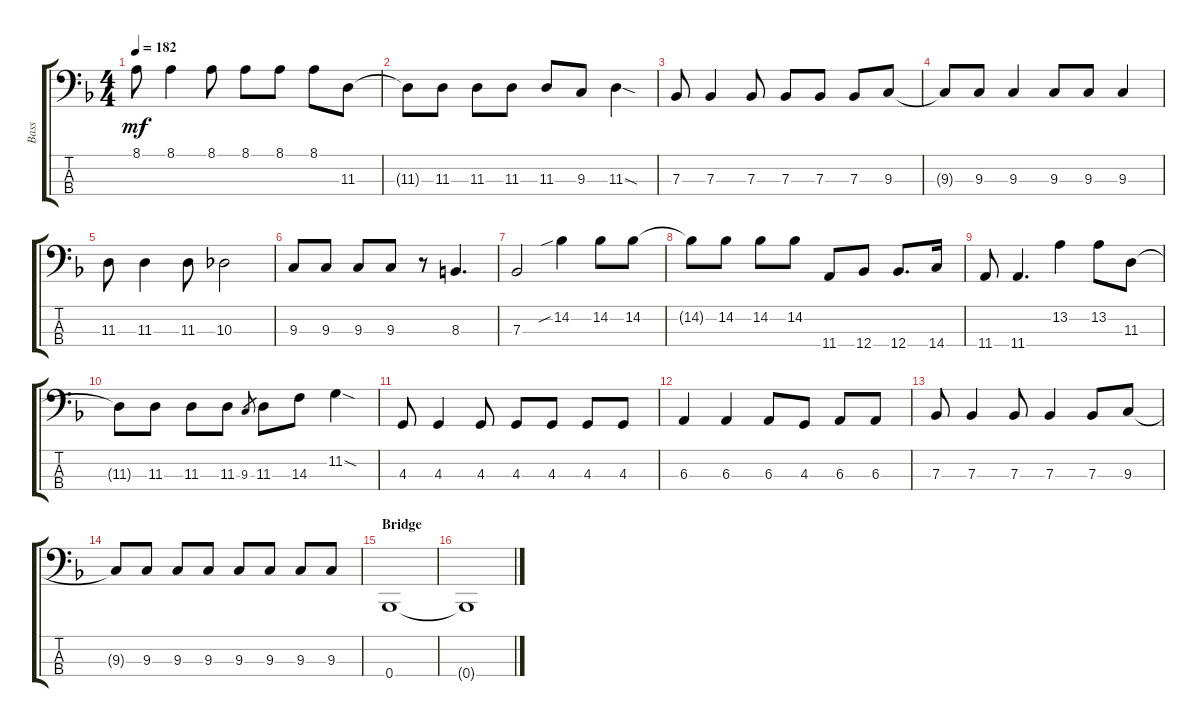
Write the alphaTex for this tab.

\track ("Bass" "Bass") {instrument electricbassfinger}
\staff {score tabs}
\tuning (Db2 Ab1 Eb1 Bb0) {hide}
\ts (4 4)
\tempo 182
\clef f4
\ks f
8.1.8{dy mf} 8.1.4 8.1.8 8.1.8 8.1.8 8.1.8 11.3.8 |
11.3{t}.8 11.3.8 11.3.8 11.3.8 11.3.8 9.3.8 11.3{sod}.4 |
7.3.8 7.3.4 7.3.8 7.3.8 7.3.8 7.3.8 9.3.8 |
9.3{t}.8 9.3.8 9.3.4 9.3.8 9.3.8 9.3.4 |
11.3.8 11.3.4 11.3.8 10.3.2 |
9.3.8 9.3.8 9.3.8 9.3.8 r.8 8.3.4{d} |
7.3.2 14.2{sib}.4 14.2.8 14.2.8 |
14.2{t}.8 14.2.8 14.2.8 14.2.8 11.4.8 12.4.8 12.4.8{d} 14.4.16 |
11.4.8 11.4.4{d} 13.2.4 13.2.8 11.3.8 |
11.3{t}.8 11.3.8 11.3.8 11.3.8 9.3.8{gr} 11.3.8 14.3.8 11.2{sod}.4 |
4.3.8 4.3.4 4.3.8 4.3.8 4.3.8 4.3.8 4.3.8 |
6.3.4 6.3.4 6.3.8 4.3.8 6.3.8 6.3.8 |
7.3.8 7.3.4 7.3.8 7.3.4 7.3.8 9.3.8 |
9.3{t}.8 9.3.8 9.3.8 9.3.8 9.3.8 9.3.8 9.3.8 9.3.8 |
\section ("" "Bridge")
0.4.1 |
0.4{t}.1
